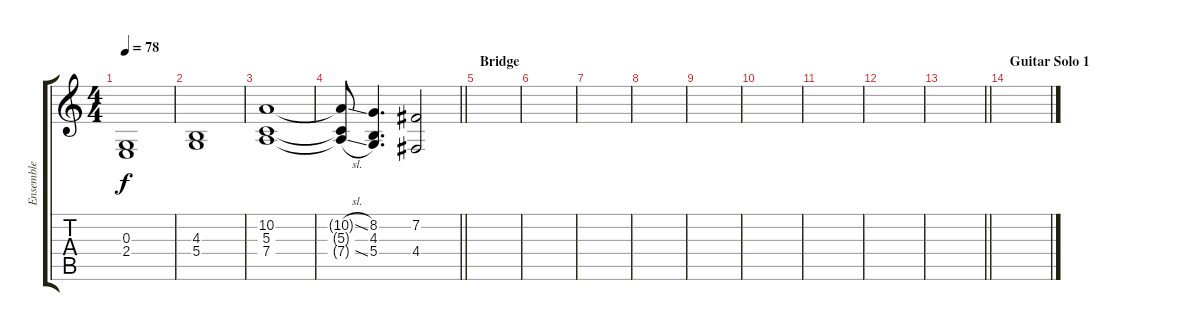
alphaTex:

\track ("Ensemble" "Ensemble") {instrument choiraahs}
\staff {score tabs}
\tuning (E4 B3 G3 D3 A2 E2) {hide}
\ts (4 4)
\tempo 78
\clef g2
\ks c
(0.3 2.4).1{dy f} |
(4.3 5.4).1 |
(10.2 5.3 7.4).1 |
\barLineRight lightlight
(10.2{sl t} 5.3{t} 7.4{sl t}).8 (8.2 4.3 5.4).4{d} (7.2 4.4).2 |
\section ("" "Bridge")
|
|
|
|
|
|
|
|
\barLineRight lightlight
|
\section ("" "Guitar Solo 1")
